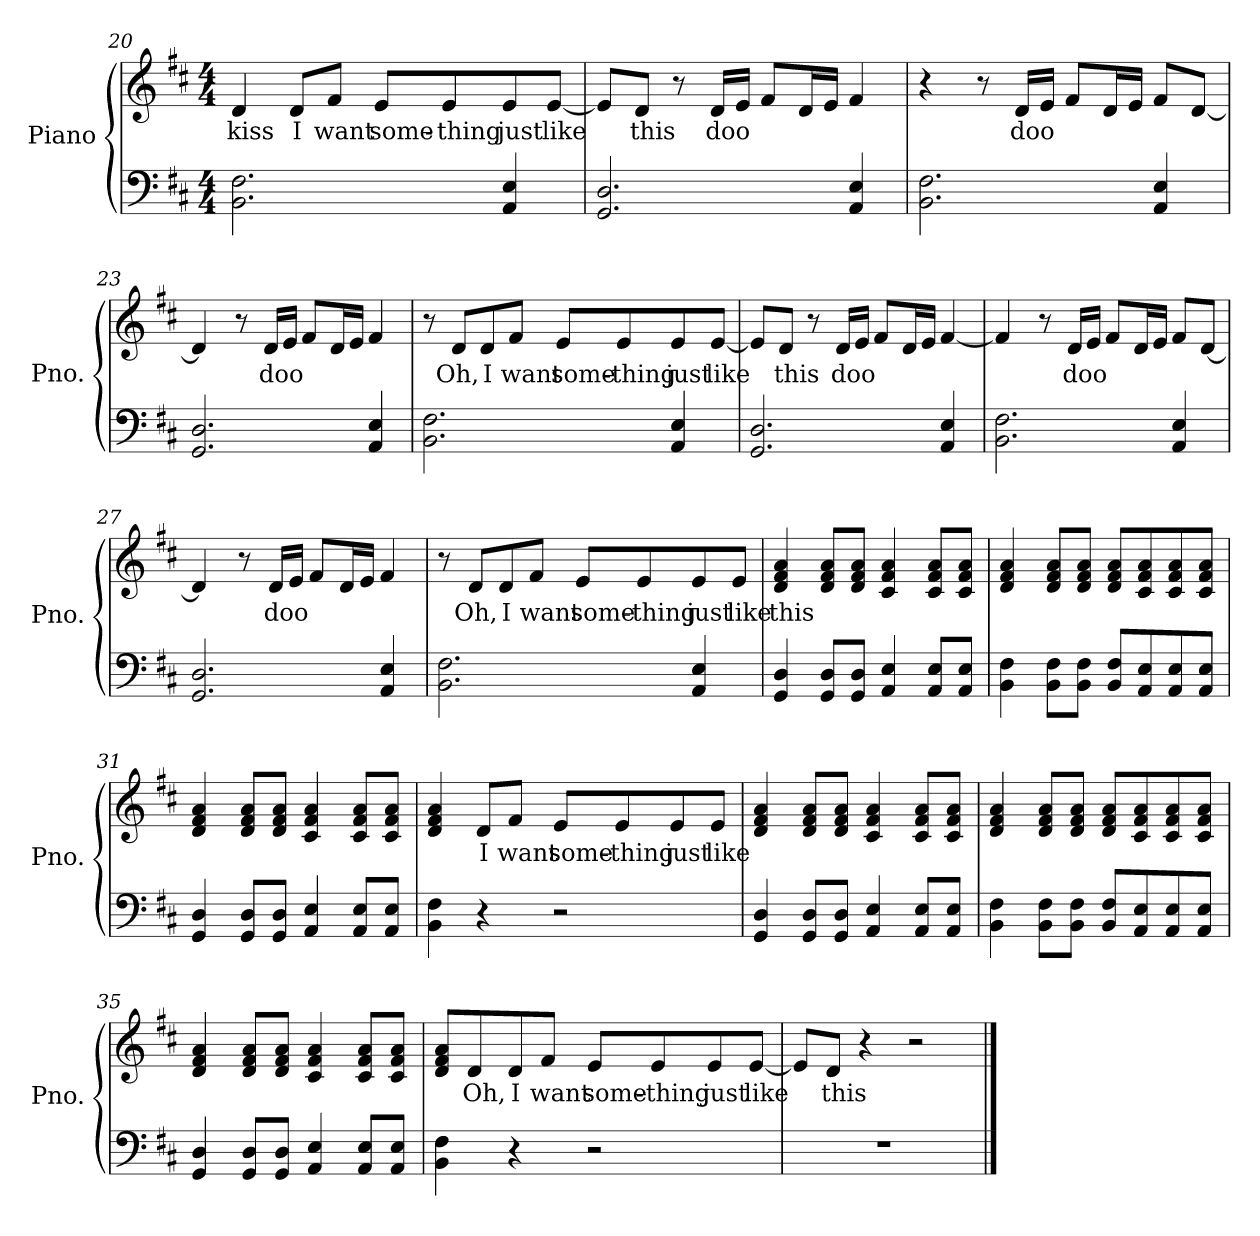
**kern	**kern	**text
*part1	*part1	*part1
*staff2	*staff1	*staff1
*I"Piano	*	*
*I'Pno.	*	*
*clefF4	*clefG2	*
*k[f#c#]	*k[f#c#]	*
*M4/4	*M4/4	*
=20	=20	=20
!	!	!LO:LY:b
2.BB\ 2.F#\	4d/	kiss
!	!	!LO:LY:b
.	8d/L	I
!	!	!LO:LY:b
.	8f#/J	want
!	!	!LO:LY:b
.	8e/L	some-
!	!	!LO:LY:b
.	8e/	-thing
!	!	!LO:LY:b
4AA/ 4E/	8e/	just
!	!	!LO:LY:b
.	[8e/J	like
=21	=21	=21
2.GG/ 2.D/	8e/L]	.
!	!	!LO:LY:b
.	8d/J	this
.	8r	.
!	!	!LO:LY:b
.	16d/LL	doo
.	16e/JJ	.
.	8f#/L	.
.	16d/L	.
.	16e/JJ	.
4AA/ 4E/	4f#/	.
!!LO:LB:g=z
=22	=22	=22
2.BB\ 2.F#\	4r	.
.	8r	.
!	!	!LO:LY:b
.	16d/LL	doo
.	16e/JJ	.
.	8f#/L	.
.	16d/L	.
.	16e/JJ	.
4AA/ 4E/	8f#/L	.
.	[8d/J	.
=23	=23	=23
2.GG/ 2.D/	4d/]	.
.	8r	.
!	!	!LO:LY:b
.	16d/LL	doo
.	16e/JJ	.
.	8f#/L	.
.	16d/L	.
.	16e/JJ	.
4AA/ 4E/	4f#/	.
=24	=24	=24
2.BB\ 2.F#\	8r	.
!	!	!LO:LY:b
.	8d/L	Oh,
!	!	!LO:LY:b
.	8d/	I
!	!	!LO:LY:b
.	8f#/J	want
!	!	!LO:LY:b
.	8e/L	some-
!	!	!LO:LY:b
.	8e/	-thing
!	!	!LO:LY:b
4AA/ 4E/	8e/	just
!	!	!LO:LY:b
.	[8e/J	like
!!LO:LB:g=z
=25	=25	=25
2.GG/ 2.D/	8e/L]	.
!	!	!LO:LY:b
.	8d/J	this
.	8r	.
!	!	!LO:LY:b
.	16d/LL	doo
.	16e/JJ	.
.	8f#/L	.
.	16d/L	.
.	16e/JJ	.
4AA/ 4E/	[4f#/	.
!!LO:PB:g=z
=26	=26	=26
2.BB\ 2.F#\	4f#/]	.
.	8r	.
!	!	!LO:LY:b
.	16d/LL	doo
.	16e/JJ	.
.	8f#/L	.
.	16d/L	.
.	16e/JJ	.
4AA/ 4E/	8f#/L	.
.	[8d/J	.
=27	=27	=27
2.GG/ 2.D/	4d/]	.
.	8r	.
!	!	!LO:LY:b
.	16d/LL	doo
.	16e/JJ	.
.	8f#/L	.
.	16d/L	.
.	16e/JJ	.
4AA/ 4E/	4f#/	.
=28	=28	=28
2.BB\ 2.F#\	8r	.
!	!	!LO:LY:b
.	8d/L	Oh,
!	!	!LO:LY:b
.	8d/	I
!	!	!LO:LY:b
.	8f#/J	want
!	!	!LO:LY:b
.	8e/L	some-
!	!	!LO:LY:b
.	8e/	-thing
!	!	!LO:LY:b
4AA/ 4E/	8e/	just
!	!	!LO:LY:b
.	8e/J	like
!!LO:LB:g=z
=29	=29	=29
!	!	!LO:LY:b
4GG/ 4D/	4d/ 4f#/ 4a/	this
8GG/ 8D/L	8d/ 8f#/ 8a/L	.
8GG/ 8D/J	8d/ 8f#/ 8a/J	.
4AA/ 4E/	4c#/ 4f#/ 4a/	.
8AA/ 8E/L	8c#/ 8f#/ 8a/L	.
8AA/ 8E/J	8c#/ 8f#/ 8a/J	.
=30	=30	=30
4BB\ 4F#\	4d/ 4f#/ 4a/	.
8BB\ 8F#\L	8d/ 8f#/ 8a/L	.
8BB\ 8F#\J	8d/ 8f#/ 8a/J	.
8BB/ 8F#/L	8d/ 8f#/ 8a/L	.
8AA/ 8E/	8c#/ 8f#/ 8a/	.
8AA/ 8E/	8c#/ 8f#/ 8a/	.
8AA/ 8E/J	8c#/ 8f#/ 8a/J	.
=31	=31	=31
4GG/ 4D/	4d/ 4f#/ 4a/	.
8GG/ 8D/L	8d/ 8f#/ 8a/L	.
8GG/ 8D/J	8d/ 8f#/ 8a/J	.
4AA/ 4E/	4c#/ 4f#/ 4a/	.
8AA/ 8E/L	8c#/ 8f#/ 8a/L	.
8AA/ 8E/J	8c#/ 8f#/ 8a/J	.
!!LO:LB:g=z
=32	=32	=32
4BB\ 4F#\	4d/ 4f#/ 4a/	.
!	!	!LO:LY:b
4r	8d/L	I
!	!	!LO:LY:b
.	8f#/J	want
!	!	!LO:LY:b
2r	8e/L	some-
!	!	!LO:LY:b
.	8e/	-thing
!	!	!LO:LY:b
.	8e/	just
!	!	!LO:LY:b
.	8e/J	like
=33	=33	=33
4GG/ 4D/	4d/ 4f#/ 4a/	.
8GG/ 8D/L	8d/ 8f#/ 8a/L	.
8GG/ 8D/J	8d/ 8f#/ 8a/J	.
4AA/ 4E/	4c#/ 4f#/ 4a/	.
8AA/ 8E/L	8c#/ 8f#/ 8a/L	.
8AA/ 8E/J	8c#/ 8f#/ 8a/J	.
!!LO:LB:g=z
=34	=34	=34
4BB\ 4F#\	4d/ 4f#/ 4a/	.
8BB\ 8F#\L	8d/ 8f#/ 8a/L	.
8BB\ 8F#\J	8d/ 8f#/ 8a/J	.
8BB/ 8F#/L	8d/ 8f#/ 8a/L	.
8AA/ 8E/	8c#/ 8f#/ 8a/	.
8AA/ 8E/	8c#/ 8f#/ 8a/	.
8AA/ 8E/J	8c#/ 8f#/ 8a/J	.
=35	=35	=35
4GG/ 4D/	4d/ 4f#/ 4a/	.
8GG/ 8D/L	8d/ 8f#/ 8a/L	.
8GG/ 8D/J	8d/ 8f#/ 8a/J	.
4AA/ 4E/	4c#/ 4f#/ 4a/	.
8AA/ 8E/L	8c#/ 8f#/ 8a/L	.
8AA/ 8E/J	8c#/ 8f#/ 8a/J	.
!!LO:LB:g=z
=36	=36	=36
4BB\ 4F#\	8d/ 8f#/ 8a/L	.
!	!	!LO:LY:b
.	8d/	Oh,
!	!	!LO:LY:b
4r	8d/	I
!	!	!LO:LY:b
.	8f#/J	want
!	!	!LO:LY:b
2r	8e/L	some-
!	!	!LO:LY:b
.	8e/	-thing
!	!	!LO:LY:b
.	8e/	just
!	!	!LO:LY:b
.	[8e/J	like
=37	=37	=37
1r	8e/L]	.
!	!	!LO:LY:b
.	8d/J	this
.	4r	.
.	2r	.
==	==	==
*-	*-	*-
